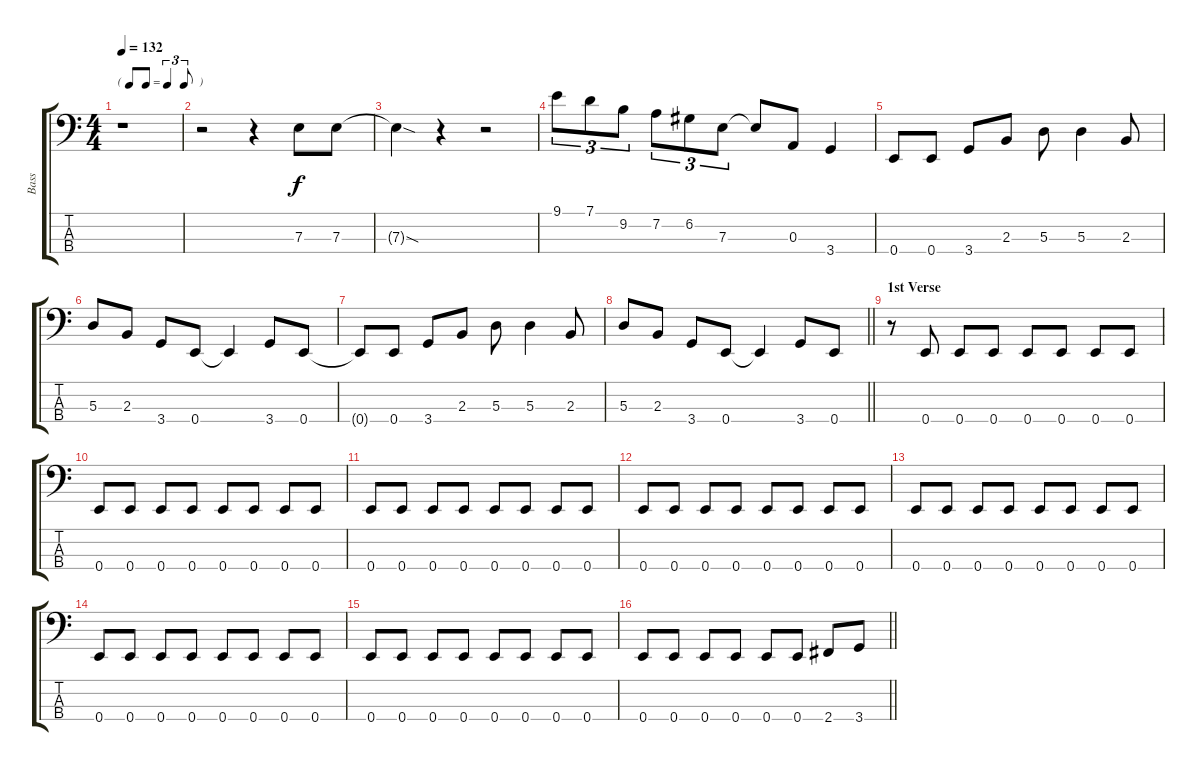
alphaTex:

\track ("Bass" "Bass") {instrument electricbassfinger}
\staff {score tabs}
\tuning (G2 D2 A1 E1) {hide}
\ts (4 4)
\tf triplet8th
\tempo 132
\clef f4
\ks c
r.1{dy f instrument electricbassfinger} |
r.2 r.4 7.3.8 7.3.8 |
7.3{sod t}.4 r.4 r.2 |
9.1.8{tu (3 2)} 7.1.8{tu (3 2)} 9.2.8{tu (3 2)} 7.2.8{tu (3 2)} 6.2.8{tu (3 2)} 7.3.8{tu (3 2)} 7.3{t}.8 0.3.8 3.4.4 |
0.4.8 0.4.8 3.4.8 2.3.8 5.3.8 5.3.4 2.3.8 |
5.3.8 2.3.8 3.4.8 0.4.8 0.4{t}.4 3.4.8 0.4.8 |
0.4{t}.8 0.4.8 3.4.8 2.3.8 5.3.8 5.3.4 2.3.8 |
\barLineRight lightlight
5.3.8 2.3.8 3.4.8 0.4.8 0.4{t}.4 3.4.8 0.4.8 |
\section ("" "1st Verse")
r.8 0.4.8 0.4.8 0.4.8 0.4.8 0.4.8 0.4.8 0.4.8 |
0.4.8 0.4.8 0.4.8 0.4.8 0.4.8 0.4.8 0.4.8 0.4.8 |
0.4.8 0.4.8 0.4.8 0.4.8 0.4.8 0.4.8 0.4.8 0.4.8 |
0.4.8 0.4.8 0.4.8 0.4.8 0.4.8 0.4.8 0.4.8 0.4.8 |
0.4.8 0.4.8 0.4.8 0.4.8 0.4.8 0.4.8 0.4.8 0.4.8 |
0.4.8 0.4.8 0.4.8 0.4.8 0.4.8 0.4.8 0.4.8 0.4.8 |
0.4.8 0.4.8 0.4.8 0.4.8 0.4.8 0.4.8 0.4.8 0.4.8 |
\barLineRight lightlight
0.4.8 0.4.8 0.4.8 0.4.8 0.4.8 0.4.8 2.4.8 3.4.8
